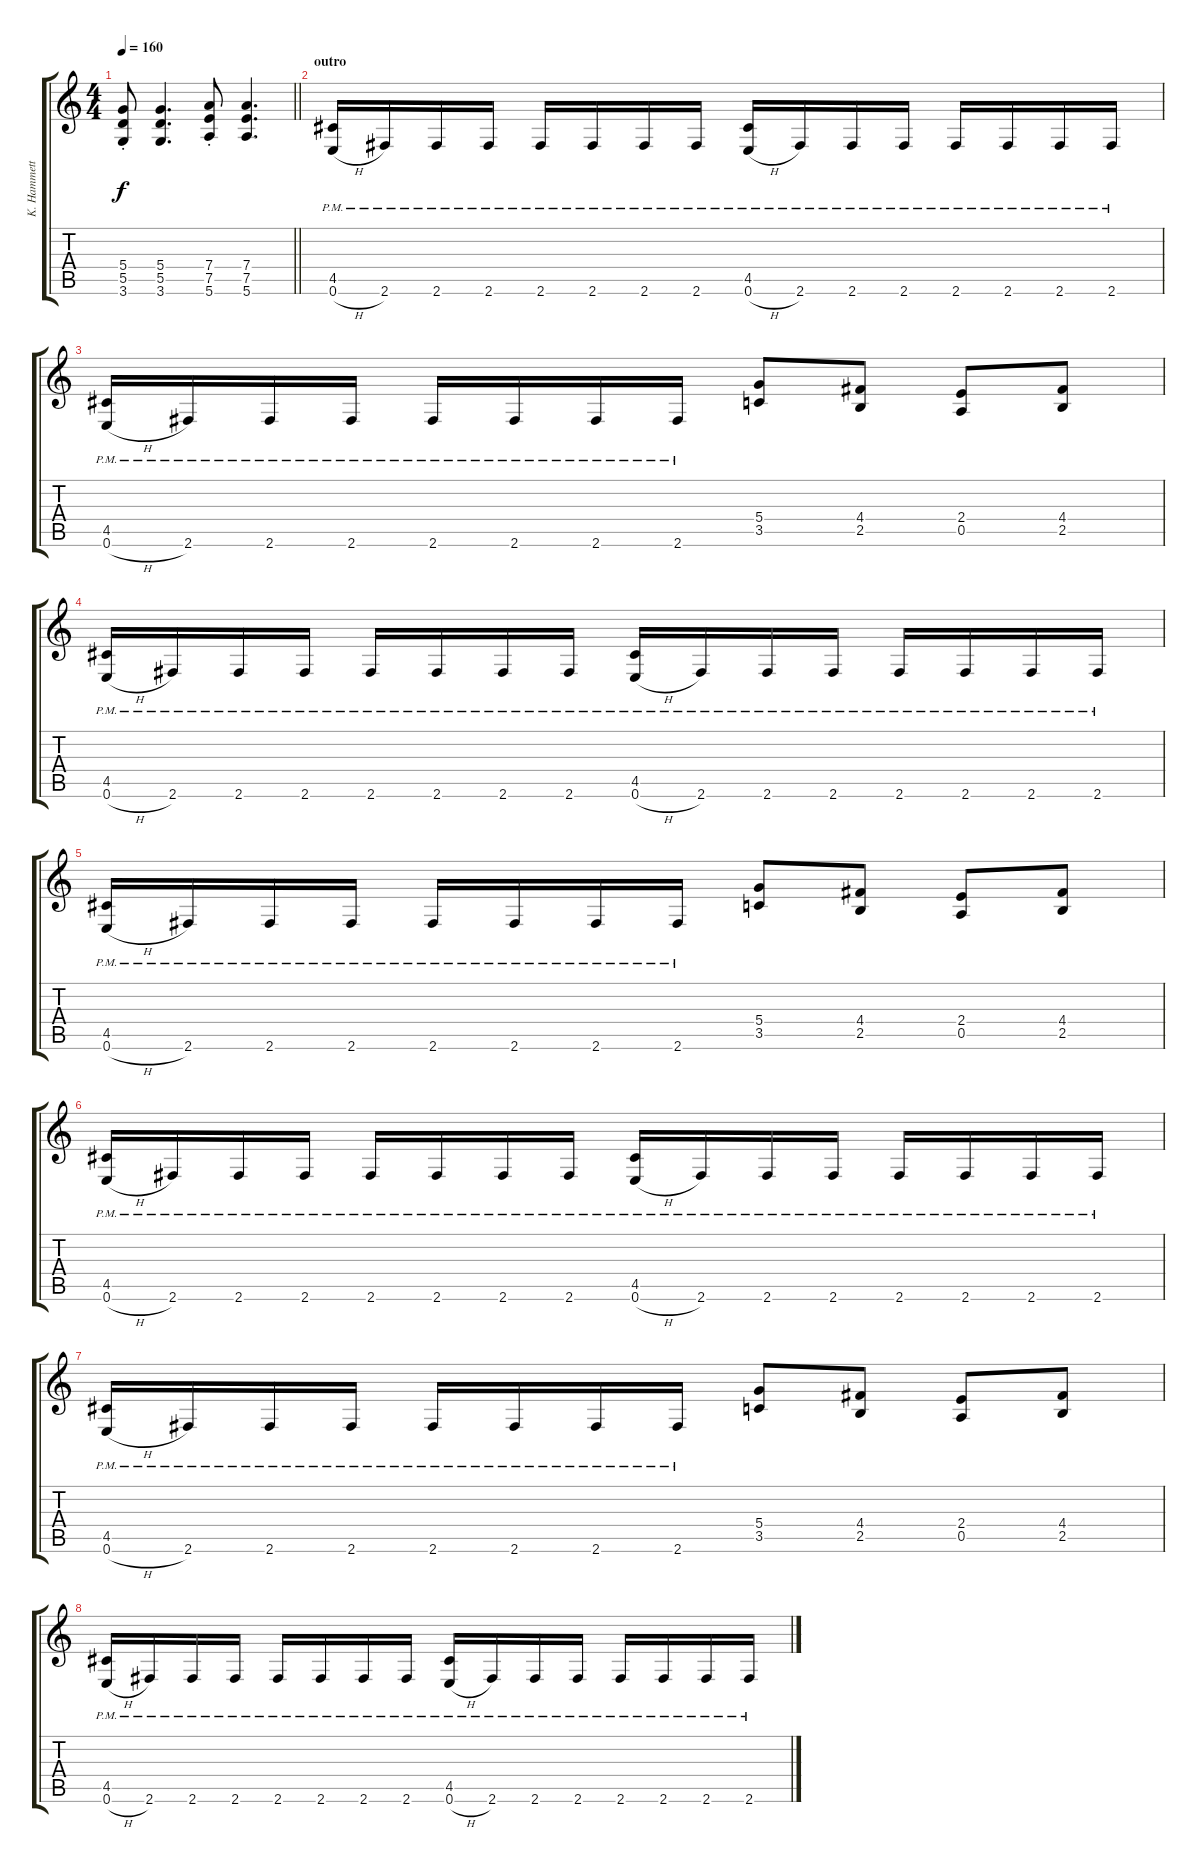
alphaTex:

\track ("K. Hammett - Rhythm guitar" "K. Hammett") {instrument distortionguitar}
\staff {score tabs}
\tuning (E4 B3 G3 D3 A2 E2) {hide}
\ts (4 4)
\tempo 160
\clef g2
\barLineRight lightlight
\ks c
(5.4{st} 5.5{st} 3.6{st}).8{dy f} (5.4 5.5 3.6).4{d} (7.4{st} 7.5{st} 5.6{st}).8 (7.4 7.5 5.6).4{d} |
\section ("" "outro")
(4.5{pm} 0.6{h pm}).16 2.6{pm}.16 2.6{pm}.16 2.6{pm}.16 2.6{pm}.16 2.6{pm}.16 2.6{pm}.16 2.6{pm}.16 (4.5{pm} 0.6{h pm}).16 2.6{pm}.16 2.6{pm}.16 2.6{pm}.16 2.6{pm}.16 2.6{pm}.16 2.6{pm}.16 2.6{pm}.16 |
(4.5{pm} 0.6{h pm}).16 2.6{pm}.16 2.6{pm}.16 2.6{pm}.16 2.6{pm}.16 2.6{pm}.16 2.6{pm}.16 2.6{pm}.16 (5.4 3.5).8 (4.4 2.5).8 (2.4 0.5).8 (4.4 2.5).8 |
(4.5{pm} 0.6{h pm}).16 2.6{pm}.16 2.6{pm}.16 2.6{pm}.16 2.6{pm}.16 2.6{pm}.16 2.6{pm}.16 2.6{pm}.16 (4.5{pm} 0.6{h pm}).16 2.6{pm}.16 2.6{pm}.16 2.6{pm}.16 2.6{pm}.16 2.6{pm}.16 2.6{pm}.16 2.6{pm}.16 |
(4.5{pm} 0.6{h pm}).16 2.6{pm}.16 2.6{pm}.16 2.6{pm}.16 2.6{pm}.16 2.6{pm}.16 2.6{pm}.16 2.6{pm}.16 (5.4 3.5).8 (4.4 2.5).8 (2.4 0.5).8 (4.4 2.5).8 |
(4.5{pm} 0.6{h pm}).16 2.6{pm}.16 2.6{pm}.16 2.6{pm}.16 2.6{pm}.16 2.6{pm}.16 2.6{pm}.16 2.6{pm}.16 (4.5{pm} 0.6{h pm}).16 2.6{pm}.16 2.6{pm}.16 2.6{pm}.16 2.6{pm}.16 2.6{pm}.16 2.6{pm}.16 2.6{pm}.16 |
(4.5{pm} 0.6{h pm}).16 2.6{pm}.16 2.6{pm}.16 2.6{pm}.16 2.6{pm}.16 2.6{pm}.16 2.6{pm}.16 2.6{pm}.16 (5.4 3.5).8 (4.4 2.5).8 (2.4 0.5).8 (4.4 2.5).8 |
(4.5{pm} 0.6{h pm}).16 2.6{pm}.16 2.6{pm}.16 2.6{pm}.16 2.6{pm}.16 2.6{pm}.16 2.6{pm}.16 2.6{pm}.16 (4.5{pm} 0.6{h pm}).16 2.6{pm}.16 2.6{pm}.16 2.6{pm}.16 2.6{pm}.16 2.6{pm}.16 2.6{pm}.16 2.6{pm}.16
